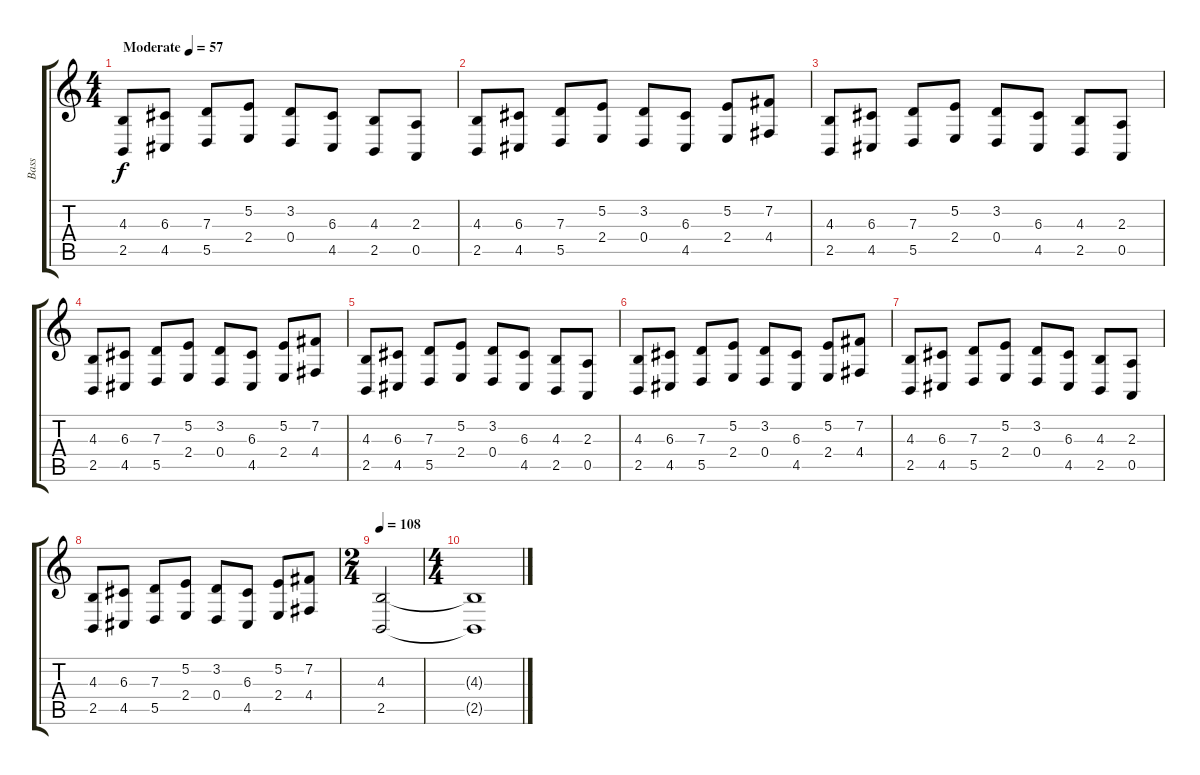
\track ("Bass" "Bass") {instrument churchorgan}
\staff {score tabs}
\tuning (E4 B3 G3 D3 A2 E2) {hide}
\ts (4 4)
\tempo (57 "Moderate")
\clef g2
\ks c
(4.3 2.5).8{dy f volume 11 instrument churchorgan} (6.3 4.5).8 (7.3 5.5).8 (5.2 2.4).8 (3.2 0.4).8 (6.3 4.5).8 (4.3 2.5).8 (2.3 0.5).8 |
(4.3 2.5).8 (6.3 4.5).8 (7.3 5.5).8 (5.2 2.4).8 (3.2 0.4).8 (6.3 4.5).8 (5.2 2.4).8 (7.2 4.4).8 |
(4.3 2.5).8 (6.3 4.5).8 (7.3 5.5).8 (5.2 2.4).8 (3.2 0.4).8 (6.3 4.5).8 (4.3 2.5).8 (2.3 0.5).8 |
(4.3 2.5).8 (6.3 4.5).8 (7.3 5.5).8 (5.2 2.4).8 (3.2 0.4).8 (6.3 4.5).8 (5.2 2.4).8 (7.2 4.4).8 |
(4.3 2.5).8 (6.3 4.5).8 (7.3 5.5).8 (5.2 2.4).8 (3.2 0.4).8 (6.3 4.5).8 (4.3 2.5).8 (2.3 0.5).8 |
(4.3 2.5).8 (6.3 4.5).8 (7.3 5.5).8 (5.2 2.4).8 (3.2 0.4).8 (6.3 4.5).8 (5.2 2.4).8 (7.2 4.4).8 |
(4.3 2.5).8 (6.3 4.5).8 (7.3 5.5).8 (5.2 2.4).8 (3.2 0.4).8 (6.3 4.5).8 (4.3 2.5).8 (2.3 0.5).8 |
(4.3 2.5).8 (6.3 4.5).8 (7.3 5.5).8 (5.2 2.4).8 (3.2 0.4).8 (6.3 4.5).8 (5.2 2.4).8 (7.2 4.4).8 |
\ts (2 4)
\tempo 108
(4.3 2.5).2 |
\ts (4 4)
(4.3{t} 2.5{t}).1
